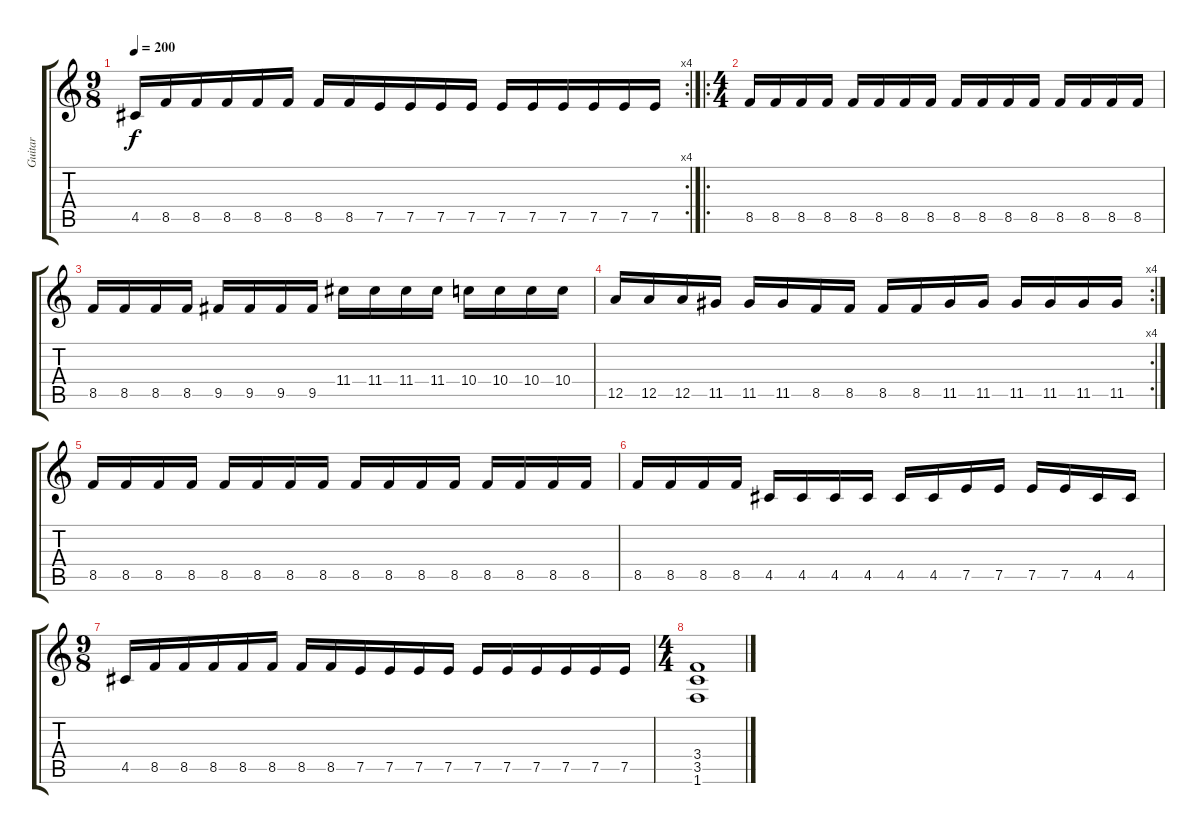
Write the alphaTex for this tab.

\track ("Guitar" "Guitar") {instrument distortionguitar}
\staff {score tabs}
\tuning (E4 B3 G3 D3 A2 E2) {hide}
\rc 4
\ts (9 8)
\tempo 200
\clef g2
\ks c
4.5.16{dy f} 8.5.16 8.5.16 8.5.16 8.5.16 8.5.16 8.5.16 8.5.16 7.5.16 7.5.16 7.5.16 7.5.16 7.5.16 7.5.16 7.5.16 7.5.16 7.5.16 7.5.16 |
\ro
\ts (4 4)
8.5.16 8.5.16 8.5.16 8.5.16 8.5.16 8.5.16 8.5.16 8.5.16 8.5.16 8.5.16 8.5.16 8.5.16 8.5.16 8.5.16 8.5.16 8.5.16 |
8.5.16 8.5.16 8.5.16 8.5.16 9.5.16 9.5.16 9.5.16 9.5.16 11.4.16 11.4.16 11.4.16 11.4.16 10.4.16 10.4.16 10.4.16 10.4.16 |
\rc 4
12.5.16 12.5.16 12.5.16 11.5.16 11.5.16 11.5.16 8.5.16 8.5.16 8.5.16 8.5.16 11.5.16 11.5.16 11.5.16 11.5.16 11.5.16 11.5.16 |
8.5.16 8.5.16 8.5.16 8.5.16 8.5.16 8.5.16 8.5.16 8.5.16 8.5.16 8.5.16 8.5.16 8.5.16 8.5.16 8.5.16 8.5.16 8.5.16 |
8.5.16 8.5.16 8.5.16 8.5.16 4.5.16 4.5.16 4.5.16 4.5.16 4.5.16 4.5.16 7.5.16 7.5.16 7.5.16 7.5.16 4.5.16 4.5.16 |
\ts (9 8)
4.5.16 8.5.16 8.5.16 8.5.16 8.5.16 8.5.16 8.5.16 8.5.16 7.5.16 7.5.16 7.5.16 7.5.16 7.5.16 7.5.16 7.5.16 7.5.16 7.5.16 7.5.16 |
\ts (4 4)
(3.4 3.5 1.6).1
